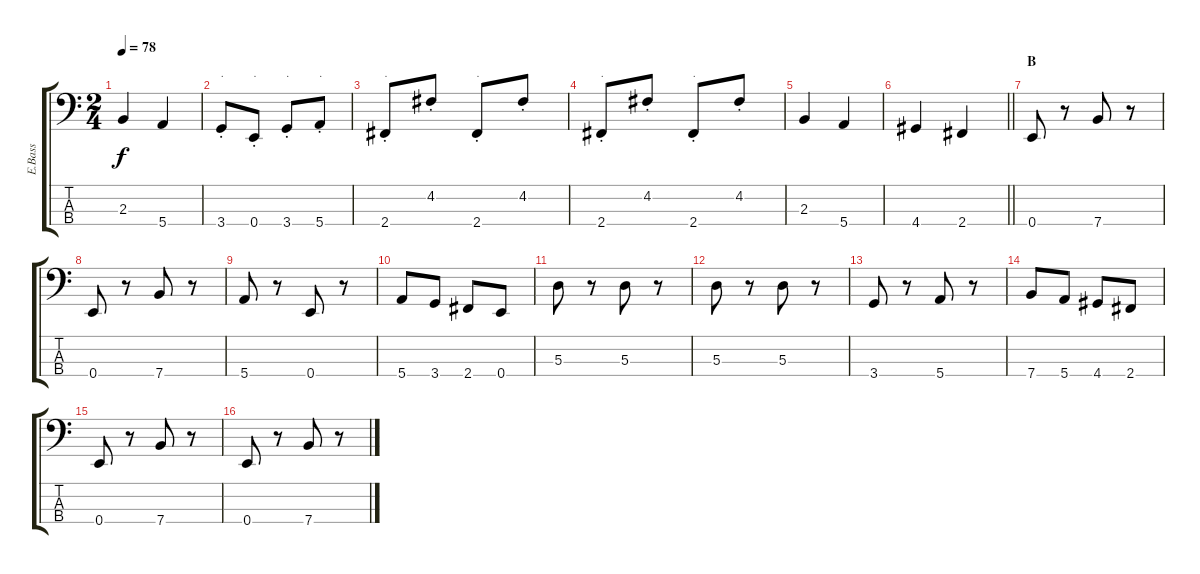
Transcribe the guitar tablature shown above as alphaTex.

\track ("E.Bass" "E.Bass") {instrument electricbassfinger}
\staff {score tabs}
\tuning (G2 D2 A1 E1) {hide}
\ts (2 4)
\tempo 78
\clef f4
\ks c
2.3.4{dy f} 5.4.4 |
3.4{st}.8{txt "."} 0.4{st}.8{txt "."} 3.4{st}.8{txt "."} 5.4{st}.8{txt "."} |
2.4{st}.8{txt "."} 4.2{st}.8{txt "."} 2.4{st}.8{txt "."} 4.2{st}.8{txt "."} |
2.4{st}.8{txt "."} 4.2{st}.8{txt "."} 2.4{st}.8{txt "."} 4.2{st}.8{txt "."} |
2.3.4 5.4.4 |
\barLineRight lightlight
4.4.4 2.4.4 |
\section ("" "B")
0.4.8 r.8 7.4.8 r.8 |
0.4.8 r.8 7.4.8 r.8 |
5.4.8 r.8 0.4.8 r.8 |
5.4.8 3.4.8 2.4.8 0.4.8 |
5.3.8 r.8 5.3.8 r.8 |
5.3.8 r.8 5.3.8 r.8 |
3.4.8 r.8 5.4.8 r.8 |
7.4.8 5.4.8 4.4.8 2.4.8 |
0.4.8 r.8 7.4.8 r.8 |
0.4.8 r.8 7.4.8 r.8
